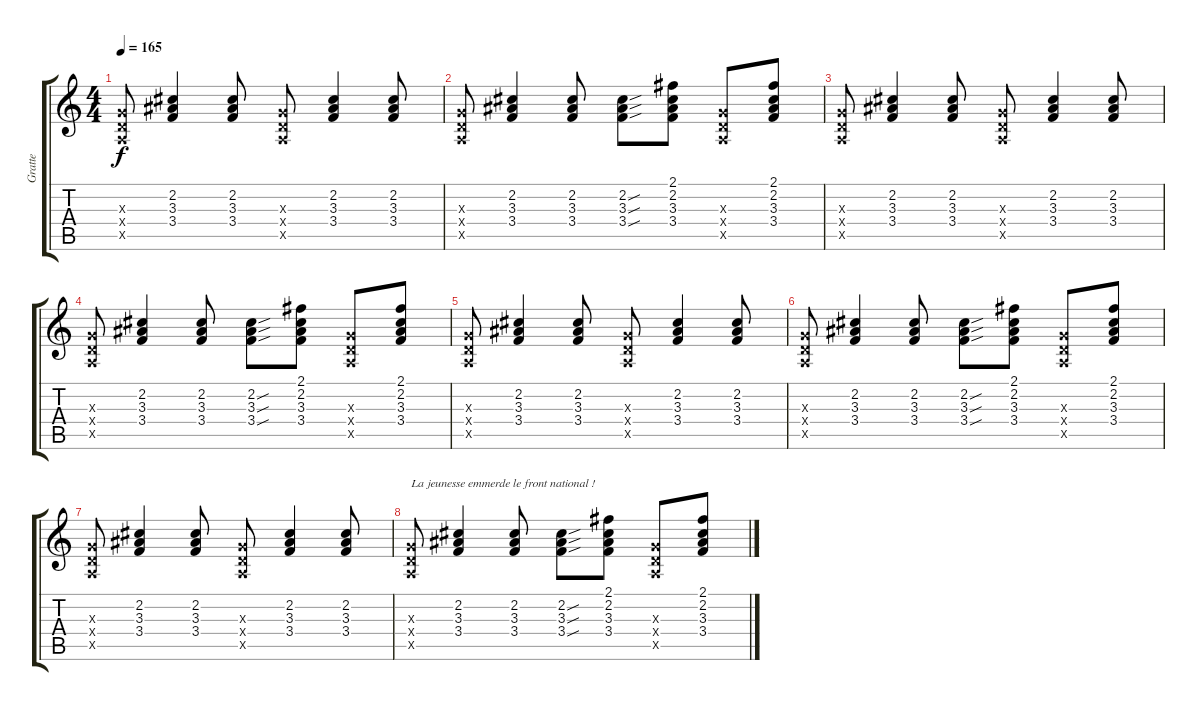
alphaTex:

\track ("Gratte" "Gratte") {instrument overdrivenguitar}
\staff {score tabs}
\tuning (E4 B3 G3 D3 A2 E2) {hide}
\ts (4 4)
\tempo 165
\clef g2
\ks c
(0.3{x} 0.4{x} 0.5{x}).8{dy f} (2.2 3.3 3.4).4 (2.2 3.3 3.4).8 (0.3{x} 0.4{x} 0.5{x}).8 (2.2 3.3 3.4).4 (2.2 3.3 3.4).8 |
(0.3{x} 0.4{x} 0.5{x}).8 (2.2 3.3 3.4).4 (2.2 3.3 3.4).8 (2.2{sou} 3.3{sou} 3.4{sou}).8 (2.1 2.2 3.3 3.4).8 (0.3{x} 0.4{x} 0.5{x}).8 (2.1 2.2 3.3 3.4).8 |
(0.3{x} 0.4{x} 0.5{x}).8 (2.2 3.3 3.4).4 (2.2 3.3 3.4).8 (0.3{x} 0.4{x} 0.5{x}).8 (2.2 3.3 3.4).4 (2.2 3.3 3.4).8 |
(0.3{x} 0.4{x} 0.5{x}).8 (2.2 3.3 3.4).4 (2.2 3.3 3.4).8 (2.2{sou} 3.3{sou} 3.4{sou}).8 (2.1 2.2 3.3 3.4).8 (0.3{x} 0.4{x} 0.5{x}).8 (2.1 2.2 3.3 3.4).8 |
(0.3{x} 0.4{x} 0.5{x}).8 (2.2 3.3 3.4).4 (2.2 3.3 3.4).8 (0.3{x} 0.4{x} 0.5{x}).8 (2.2 3.3 3.4).4 (2.2 3.3 3.4).8 |
(0.3{x} 0.4{x} 0.5{x}).8 (2.2 3.3 3.4).4 (2.2 3.3 3.4).8 (2.2{sou} 3.3{sou} 3.4{sou}).8 (2.1 2.2 3.3 3.4).8 (0.3{x} 0.4{x} 0.5{x}).8 (2.1 2.2 3.3 3.4).8 |
(0.3{x} 0.4{x} 0.5{x}).8 (2.2 3.3 3.4).4 (2.2 3.3 3.4).8 (0.3{x} 0.4{x} 0.5{x}).8 (2.2 3.3 3.4).4 (2.2 3.3 3.4).8 |
(0.3{x} 0.4{x} 0.5{x}).8{txt "La jeunesse emmerde le front national !"} (2.2 3.3 3.4).4 (2.2 3.3 3.4).8 (2.2{sou} 3.3{sou} 3.4{sou}).8 (2.1 2.2 3.3 3.4).8 (0.3{x} 0.4{x} 0.5{x}).8 (2.1 2.2 3.3 3.4).8
